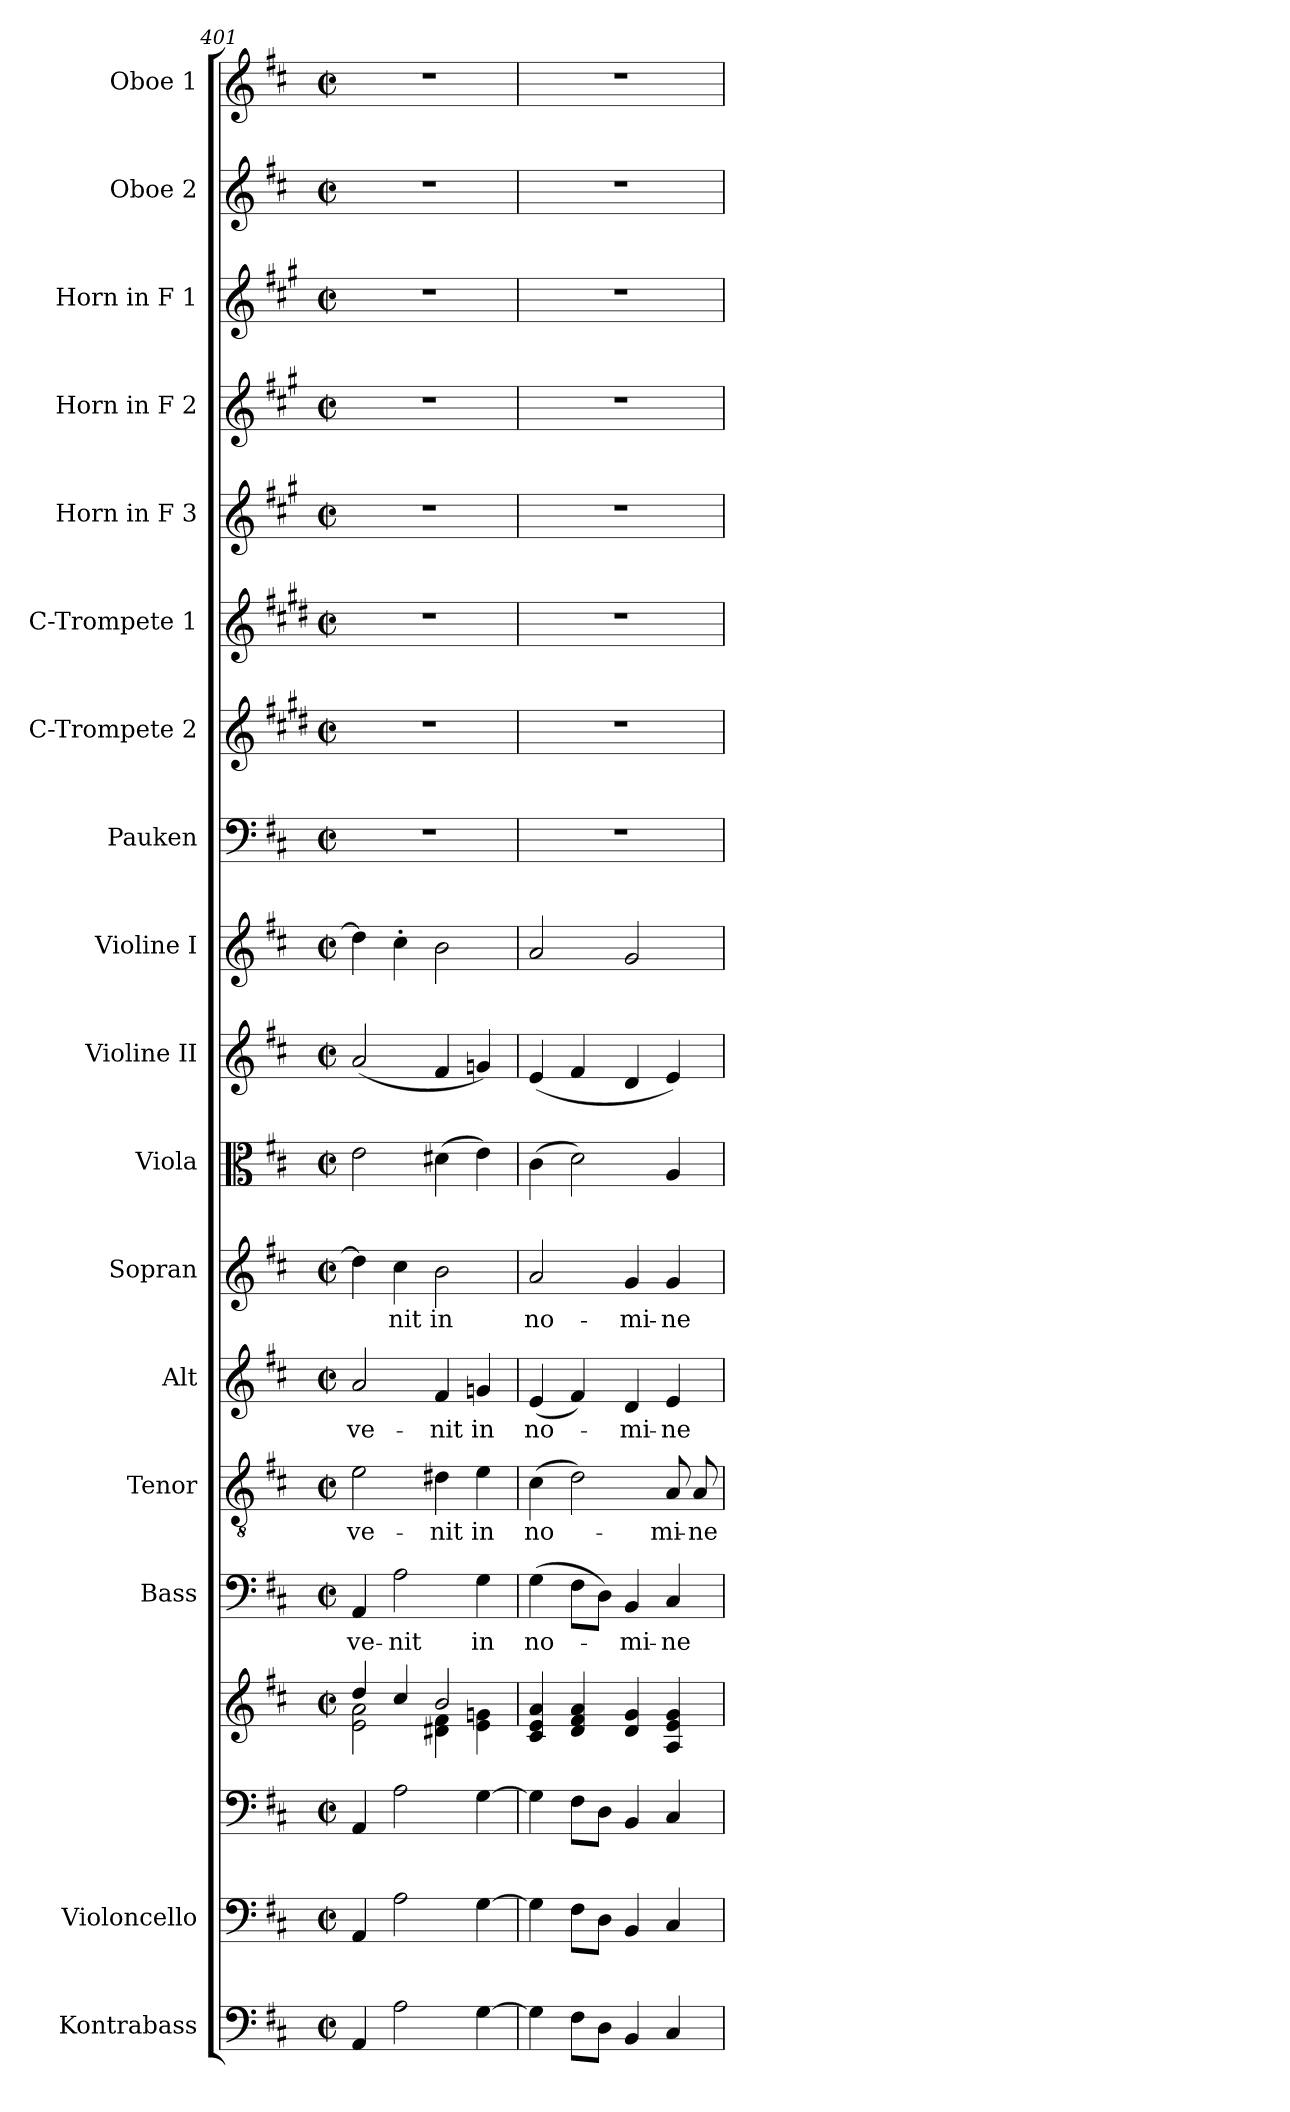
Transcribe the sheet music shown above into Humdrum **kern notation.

**kern	**kern	**kern	**kern	**kern	**text	**kern	**text	**kern	**text	**kern	**text	**kern	**kern	**kern	**kern	**kern	**kern	**kern	**kern	**kern	**kern	**kern
*part18	*part17	*part16	*part16	*part15	*part15	*part14	*part14	*part13	*part13	*part12	*part12	*part11	*part10	*part9	*part8	*part7	*part6	*part5	*part4	*part3	*part2	*part1
*staff19	*staff18	*staff17	*staff16	*staff15	*staff15	*staff14	*staff14	*staff13	*staff13	*staff12	*staff12	*staff11	*staff10	*staff9	*staff8	*staff7	*staff6	*staff5	*staff4	*staff3	*staff2	*staff1
*I"Kontrabass	*I"Violoncello	*	*	*I"Bass	*	*I"Tenor	*	*I"Alt	*	*I"Sopran	*	*I"Viola	*I"Violine II	*I"Violine I	*I"Pauken	*I"C-Trompete 2	*I"C-Trompete 1	*I"Horn in F 3	*I"Horn in F 2	*I"Horn in F 1	*I"Oboe 2	*I"Oboe 1
*I'Kb.	*I'Vc.	*	*	*I'B.	*	*I'T.	*	*I'A.	*	*I'S.	*	*I'Vla.	*I'Vl. II	*I'Vl. I	*I'Pk.	*I'C Trp. 2	*I'C Trp. 1	*	*	*	*I'Ob. 2	*I'Ob. 1
*clefF4	*clefF4	*clefF4	*clefG2	*clefF4	*	*clefGv2	*	*clefG2	*	*clefG2	*	*clefC3	*clefG2	*clefG2	*clefF4	*clefG2	*clefG2	*clefG2	*clefG2	*clefG2	*clefG2	*clefG2
*ITrd7c12	*	*	*	*	*	*	*	*	*	*	*	*	*	*	*	*ITrd1c2	*ITrd1c2	*ITrd4c7	*ITrd4c7	*ITrd4c7	*	*
*k[f#c#]	*k[f#c#]	*k[f#c#]	*k[f#c#]	*k[f#c#]	*	*k[f#c#]	*	*k[f#c#]	*	*k[f#c#]	*	*k[f#c#]	*k[f#c#]	*k[f#c#]	*k[f#c#]	*k[f#c#]	*k[f#c#]	*k[f#c#]	*k[f#c#]	*k[f#c#]	*k[f#c#]	*k[f#c#]
*D:	*D:	*D:	*D:	*D:	*	*D:	*	*D:	*	*D:	*	*D:	*D:	*D:	*D:	*D:	*D:	*D:	*D:	*D:	*D:	*D:
*M2/2	*M2/2	*M2/2	*M2/2	*M2/2	*	*M2/2	*	*M2/2	*	*M2/2	*	*M2/2	*M2/2	*M2/2	*M2/2	*M2/2	*M2/2	*M2/2	*M2/2	*M2/2	*M2/2	*M2/2
*met(c|)	*met(c|)	*met(c|)	*met(c|)	*met(c|)	*	*met(c|)	*	*met(c|)	*	*met(c|)	*	*met(c|)	*met(c|)	*met(c|)	*met(c|)	*met(c|)	*met(c|)	*met(c|)	*met(c|)	*met(c|)	*met(c|)	*met(c|)
=401	=401	=401	=401	=401	=401	=401	=401	=401	=401	=401	=401	=401	=401	=401	=401	=401	=401	=401	=401	=401	=401	=401
*	*	*	*^	*	*	*	*	*	*	*	*	*	*	*	*	*	*	*	*	*	*	*
!	!	!	!	!	!	!LO:LY:b	!	!LO:LY:b	!	!LO:LY:b	!	!	!	!	!	!	!	!	!	!	!	!	!
4AAA/	4AA/	4AA/	4dd/	2e\ 2a\	4AA/	ve-	2e\	ve-	2a/	ve-	4dd\]	.	2e\	(<2a/	4dd\]	1r	1r	1r	1r	1r	1r	1r	1r
!	!	!	!	!	!	!LO:LY:b	!	!	!	!	!	!LO:LY:b	!	!	!	!	!	!	!	!	!	!	!
2AA\	2A\	2A\	4cc#/	.	2A\	-nit	.	.	.	.	4cc#\	-nit	.	.	4cc#'>\	.	.	.	.	.	.	.	.
!	!	!	!	!	!	!	!	!LO:LY:b	!	!LO:LY:b	!	!LO:LY:b	!	!	!	!	!	!	!	!	!	!	!
.	.	.	2b/	4d#X\ 4f#\	.	.	4d#X\	-nit	4f#/	-nit	2b\	in	(>4d#X\	4f#/	2b\	.	.	.	.	.	.	.	.
!	!	!	!	!	!	!LO:LY:b	!	!LO:LY:b	!	!LO:LY:b	!	!	!	!	!	!	!	!	!	!	!	!	!
[4GG\	[4G\	[4G\	.	4e\ 4gn\	4G\	in	4e\	in	4gn/	in	.	.	4e\)	4gn/)	.	.	.	.	.	.	.	.	.
=402	=402	=402	=402	=402	=402	=402	=402	=402	=402	=402	=402	=402	=402	=402	=402	=402	=402	=402	=402	=402	=402	=402	=402
!	!	!	!	!	!	!LO:LY:b	!	!LO:LY:b	!	!LO:LY:b	!	!LO:LY:b	!	!	!	!	!	!	!	!	!	!	!
*	*	*	*v	*v	*	*	*	*	*	*	*	*	*	*	*	*	*	*	*	*	*	*	*
4GG\]	4G\]	4G\]	4c#/ 4e/ 4a/	(>4G\	no-	(>4c#\	no-	(<4e/	no-	2a/	no-	(>4c#\	(<4e/	2a/	1r	1r	1r	1r	1r	1r	1r	1r
8FF#\L	8F#\L	8F#\L	4d/ 4f#/ 4a/	8F#\L	.	2d\)	.	4f#/)	.	.	.	2d\)	4f#/	.	.	.	.	.	.	.	.	.
8DD\J	8D\J	8D\J	.	8D\J)	.	.	.	.	.	.	.	.	.	.	.	.	.	.	.	.	.	.
!	!	!	!	!	!LO:LY:b	!	!	!	!LO:LY:b	!	!LO:LY:b	!	!	!	!	!	!	!	!	!	!	!
4BBB/	4BB/	4BB/	4d/ 4g/	4BB/	-mi-	.	.	4d/	-mi-	4g/	-mi-	.	4d/	2g/	.	.	.	.	.	.	.	.
!	!	!	!	!	!LO:LY:b	!	!LO:LY:b	!	!LO:LY:b	!	!LO:LY:b	!	!	!	!	!	!	!	!	!	!	!
4CC#/	4C#/	4C#/	4A/ 4e/ 4g/	4C#/	-ne	8A/	-mi-	4e/	-ne	4g/	-ne	4A/	4e/)	.	.	.	.	.	.	.	.	.
!	!	!	!	!	!	!	!LO:LY:b	!	!	!	!	!	!	!	!	!	!	!	!	!	!	!
.	.	.	.	.	.	8A/	-ne	.	.	.	.	.	.	.	.	.	.	.	.	.	.	.
=	=	=	=	=	=	=	=	=	=	=	=	=	=	=	=	=	=	=	=	=	=	=
*-	*-	*-	*-	*-	*-	*-	*-	*-	*-	*-	*-	*-	*-	*-	*-	*-	*-	*-	*-	*-	*-	*-
